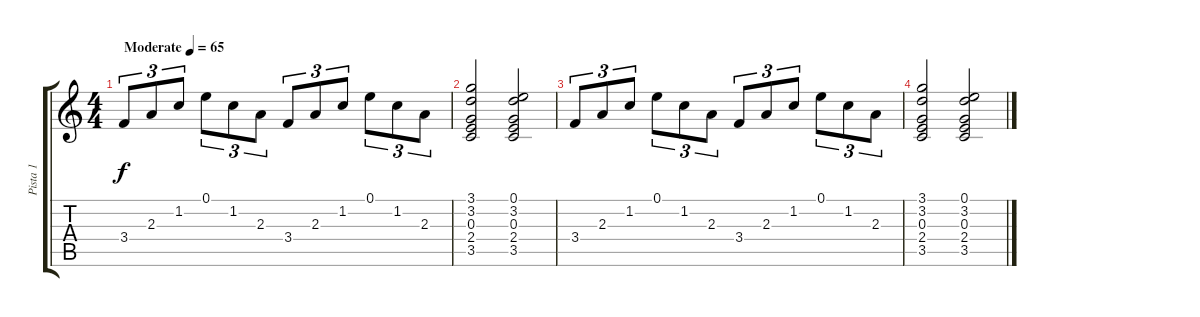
\track ("Pista 1" "Pista 1") {instrument acousticguitarsteel}
\staff {score tabs}
\tuning (E4 B3 G3 D3 A2 E2) {hide}
\ts (4 4)
\tempo (65 "Moderate")
\clef g2
\ks c
3.4.8{tu (3 2) dy f instrument acousticguitarsteel} 2.3.8{tu (3 2)} 1.2.8{tu (3 2)} 0.1.8{tu (3 2)} 1.2.8{tu (3 2)} 2.3.8{tu (3 2)} 3.4.8{tu (3 2)} 2.3.8{tu (3 2)} 1.2.8{tu (3 2)} 0.1.8{tu (3 2)} 1.2.8{tu (3 2)} 2.3.8{tu (3 2)} |
(3.1 3.2 0.3 2.4 3.5).2 (0.1 3.2 0.3 2.4 3.5).2 |
3.4.8{tu (3 2)} 2.3.8{tu (3 2)} 1.2.8{tu (3 2)} 0.1.8{tu (3 2)} 1.2.8{tu (3 2)} 2.3.8{tu (3 2)} 3.4.8{tu (3 2)} 2.3.8{tu (3 2)} 1.2.8{tu (3 2)} 0.1.8{tu (3 2)} 1.2.8{tu (3 2)} 2.3.8{tu (3 2)} |
(3.1 3.2 0.3 2.4 3.5).2 (0.1 3.2 0.3 2.4 3.5).2
